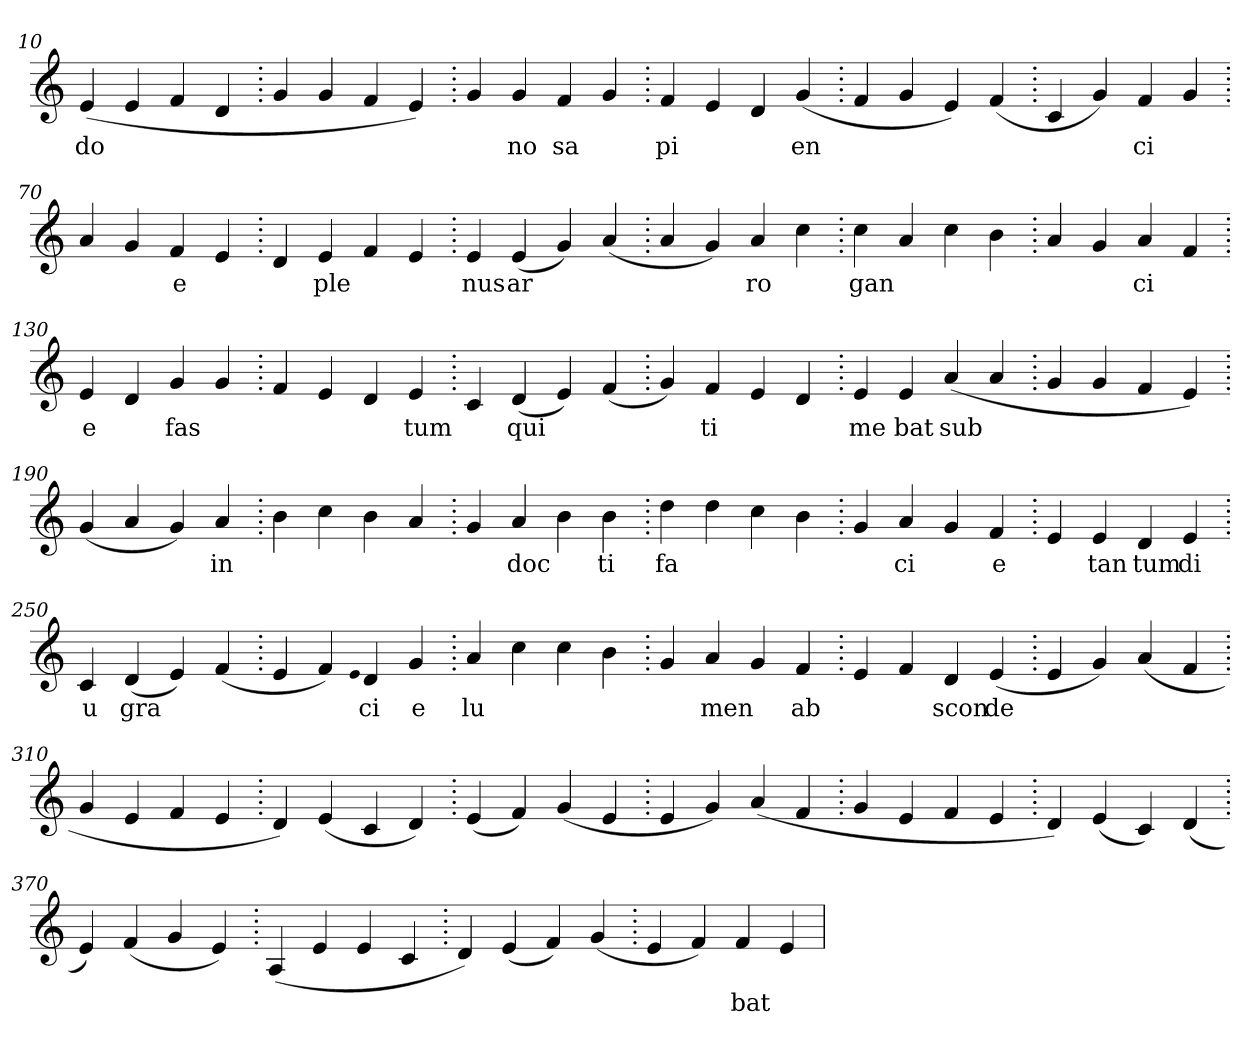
**kern	**text
*part1	*part1
*staff1	*staff1
*clefG2	*
=10.	=10.
(>4e	do
4e	.
4f	.
4d	.
=20.	=20.
4g	.
4g	.
4f	.
4e)	.
=30.	=30.
4g	.
4g	no
4f	sa
4g	.
=40.	=40.
4f	pi
4e	.
4d	.
(>4g	en
=50.	=50.
4f	.
4g	.
4e)	.
(>4f	.
=60.	=60.
4c	.
4g)	.
4f	ci
4g	.
=70.	=70.
4a	.
4g	.
4f	e
4e	.
=80.	=80.
4d	.
4e	ple
4f	.
4e	.
=90.	=90.
4e	nus
(>4e	ar
4g)	.
(>4a	.
=100.	=100.
4a	.
4g)	.
4a	ro
4cc	.
=110.	=110.
4cc	gan
4a	.
4cc	.
4b	.
=120.	=120.
4a	.
4g	.
4a	ci
4f	.
=130.	=130.
4e	e
4d	.
4g	fas
4g	.
=140.	=140.
4f	.
4e	.
4d	.
4e	tum
=150.	=150.
4c	.
(>4d	qui
4e)	.
(>4f	.
=160.	=160.
4g)	.
4f	ti
4e	.
4d	.
=170.	=170.
4e	me
4e	bat
(>4a	sub
4a	.
=180.	=180.
4g	.
4g	.
4f	.
4e)	.
=190.	=190.
(>4g	.
4a	.
4g)	.
4a	in
=200.	=200.
4b	.
4cc	.
4b	.
4a	.
=210.	=210.
4g	.
4a	doc
4b	.
4b	ti
=220.	=220.
4dd	fa
4dd	.
4cc	.
4b	.
=230.	=230.
4g	.
4a	ci
4g	.
4f	e
=240.	=240.
4e	.
4e	tan
4d	tum
4e	di
=250.	=250.
4c	u
(>4d	gra
4e)	.
(>4f	.
=260.	=260.
4e	.
4f)	.
qqe	.
4d	ci
4g	e
=270.	=270.
4a	lu
4cc	.
4cc	.
4b	.
=280.	=280.
4g	.
4a	men
4g	.
4f	ab
=290.	=290.
4e	.
4f	.
4d	scon
(>4e	de
=300.	=300.
4e	.
4g)	.
(>4a	.
4f	.
=310.	=310.
4g	.
4e	.
4f	.
4e	.
=320.	=320.
4d)	.
(>4e	.
4c	.
4d)	.
=330.	=330.
(>4e	.
4f)	.
(>4g	.
4e	.
=340.	=340.
4e	.
4g)	.
(>4a	.
4f	.
=350.	=350.
4g	.
4e	.
4f	.
4e	.
=360.	=360.
4d)	.
(>4e	.
4c)	.
(>4d	.
=370.	=370.
4e)	.
(>4f	.
4g	.
4e)	.
=380.	=380.
(>4A	.
4e	.
4e	.
4c	.
=390.	=390.
4d)	.
(>4e	.
4f)	.
(>4g	.
=400.	=400.
4e	.
4f)	.
4f	bat
4e	.
=	=
*-	*-
